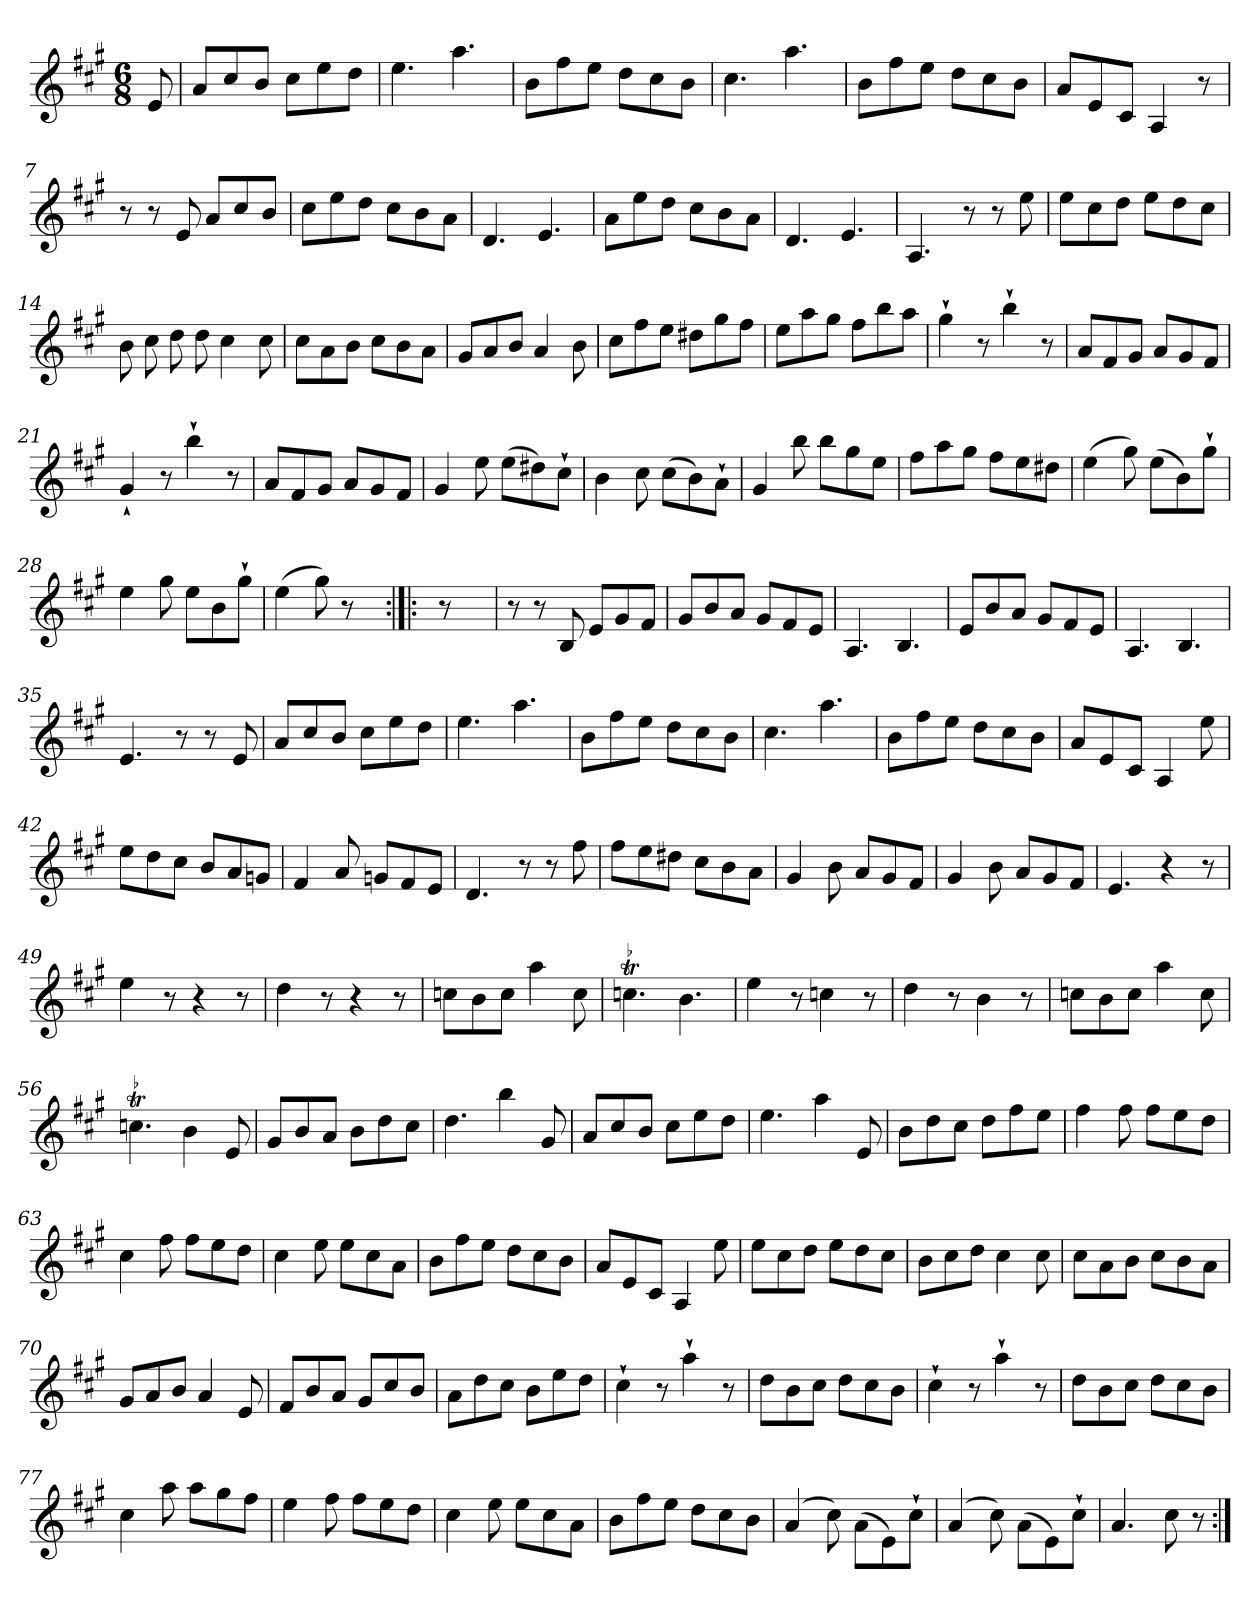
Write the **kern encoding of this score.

**kern
*part1
*staff1
*clefG2
*k[f#c#g#]
*A:
*M6/8
*MM120
=
8e
=1
8a/L
8cc#/
8b/J
8cc#\L
8ee\
8dd\J
=2
4.ee
4.aa
=3
8b\L
8ff#\
8ee\J
8dd\L
8cc#\
8b\J
=4
4.cc#
4.aa
=5
8b\L
8ff#\
8ee\J
8dd\L
8cc#\
8b\J
=6
8a/L
8e/
8c#/J
4A
8r
=7
8r
8r
8e
8a/L
8cc#/
8b/J
=8
8cc#\L
8ee\
8dd\J
8cc#\L
8b\
8a\J
=9
4.d
4.e
=10
8a\L
8ee\
8dd\J
8cc#\L
8b\
8a\J
=11
4.d
4.e
=12
4.A
8r
8r
8ee
=13
8ee\L
8cc#\
8dd\J
8ee\L
8dd\
8cc#\J
=14
8b
8cc#
8dd
8dd
4cc#
8cc#
=15
8cc#\L
8a\
8b\J
8cc#\L
8b\
8a\J
=16
8g#/L
8a/
8b/J
4a
8b
=17
8cc#\L
8ff#\
8ee\J
8dd#X\L
8gg#\
8ff#\J
=18
8ee\L
8aa\
8gg#\J
8ff#\L
8bb\
8aa\J
=19
4gg#`
8r
4bb`
8r
=20
8a/L
8f#/
8g#/J
8a/L
8g#/
8f#/J
=21
4g#`
8r
4bb`
8r
=22
8a/L
8f#/
8g#/J
8a/L
8g#/
8f#/J
=23
4g#
8ee
(8ee\L
8dd#X\)
8cc#`\J
=24
4b
8cc#
(8cc#\L
8b\)
8a`\J
=25
4g#
8bb
8bb\L
8gg#\
8ee\J
=26
8ff#\L
8aa\
8gg#\J
8ff#\L
8ee\
8dd#X\J
=27
(4ee
8gg#)
(8ee\L
8b\)
8gg#`\J
=28
4ee
8gg#
8ee\L
8b\
8gg#`\J
=29
(4ee
8gg#)
8r
8ryy
=:|!|:
8r
=30
8r
8r
8B
8e/L
8g#/
8f#/J
=31
8g#/L
8b/
8a/J
8g#/L
8f#/
8e/J
=32
4.A
4.B
=33
8e/L
8b/
8a/J
8g#/L
8f#/
8e/J
=34
4.A
4.B
=35
4.e
8r
8r
8e
=36
8a/L
8cc#/
8b/J
8cc#\L
8ee\
8dd\J
=37
4.ee
4.aa
=38
8b\L
8ff#\
8ee\J
8dd\L
8cc#\
8b\J
=39
4.cc#
4.aa
=40
8b\L
8ff#\
8ee\J
8dd\L
8cc#\
8b\J
=41
8a/L
8e/
8c#/J
4A
8ee
=42
8ee\L
8dd\
8cc#\J
8b/L
8a/
8gn/J
=43
4f#
8a
8gn/L
8f#/
8e/J
=44
4.d
8r
8r
8ff#
=45
8ff#\L
8ee\
8dd#X\J
8cc#\L
8b\
8a\J
=46
4g#
8b
8a/L
8g#/
8f#/J
=47
4g#
8b
8a/L
8g#/
8f#/J
=48
4.e
4r
8r
=49
4ee
8r
4r
8r
=50
4dd
8r
4r
8r
=51
8ccn\L
8b\
8cc\J
4aa
8cc
=52
!LO:TR:acc=-
4.ccnt
4.b
=53
4ee
8r
4ccn
8r
=54
4dd
8r
4b
8r
=55
8ccn\L
8b\
8cc\J
4aa
8cc
=56
!LO:TR:acc=-
4.ccnt
4b
8e
=57
8g#/L
8b/
8a/J
8b\L
8dd\
8cc#\J
=58
4.dd
4bb
8g#
=59
8a/L
8cc#/
8b/J
8cc#\L
8ee\
8dd\J
=60
4.ee
4aa
8e
=61
8b\L
8dd\
8cc#\J
8dd\L
8ff#\
8ee\J
=62
4ff#
8ff#
8ff#\L
8ee\
8dd\J
=63
4cc#
8ff#
8ff#\L
8ee\
8dd\J
=64
4cc#
8ee
8ee\L
8cc#\
8a\J
=65
8b\L
8ff#\
8ee\J
8dd\L
8cc#\
8b\J
=66
8a/L
8e/
8c#/J
4A
8ee
=67
8ee\L
8cc#\
8dd\J
8ee\L
8dd\
8cc#\J
=68
8b\L
8cc#\
8dd\J
4cc#
8cc#
=69
8cc#\L
8a\
8b\J
8cc#\L
8b\
8a\J
=70
8g#/L
8a/
8b/J
4a
8e
=71
8f#/L
8b/
8a/J
8g#/L
8cc#/
8b/J
=72
8a\L
8dd\
8cc#\J
8b\L
8ee\
8dd\J
=73
4cc#`
8r
4aa`
8r
=74
8dd\L
8b\
8cc#\J
8dd\L
8cc#\
8b\J
=75
4cc#`
8r
4aa`
8r
=76
8dd\L
8b\
8cc#\J
8dd\L
8cc#\
8b\J
=77
4cc#
8aa
8aa\L
8gg#\
8ff#\J
=78
4ee
8ff#
8ff#\L
8ee\
8dd\J
=79
4cc#
8ee
8ee\L
8cc#\
8a\J
=80
8b\L
8ff#\
8ee\J
8dd\L
8cc#\
8b\J
=81
(4a
8cc#)
(8a\L
8e\)
8cc#`\J
=82
(4a
8cc#)
(8a\L
8e\)
8cc#`\J
=83
4.a
8cc#
8r
=:|!
*-
